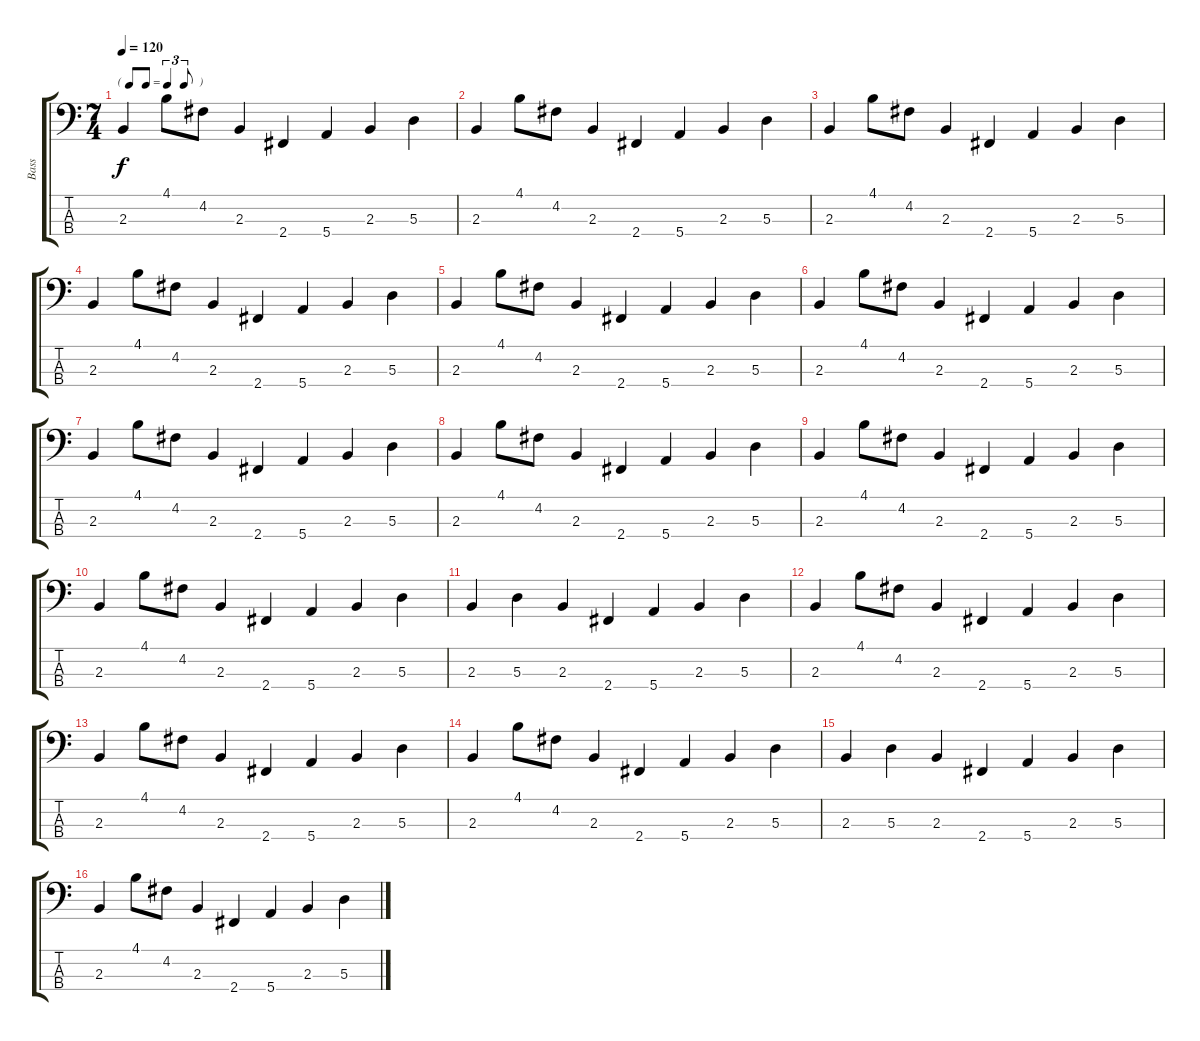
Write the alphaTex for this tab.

\track ("Bass" "Bass") {instrument electricbassfinger}
\staff {score tabs}
\tuning (G2 D2 A1 E1) {hide}
\ts (7 4)
\tf triplet8th
\tempo 120
\clef f4
\ks c
2.3.4{dy f instrument electricbassfinger} 4.1.8 4.2.8 2.3.4 2.4.4 5.4.4 2.3.4 5.3.4 |
2.3.4 4.1.8 4.2.8 2.3.4 2.4.4 5.4.4 2.3.4 5.3.4 |
2.3.4 4.1.8 4.2.8 2.3.4 2.4.4 5.4.4 2.3.4 5.3.4 |
2.3.4 4.1.8 4.2.8 2.3.4 2.4.4 5.4.4 2.3.4 5.3.4 |
2.3.4 4.1.8 4.2.8 2.3.4 2.4.4 5.4.4 2.3.4 5.3.4 |
2.3.4 4.1.8 4.2.8 2.3.4 2.4.4 5.4.4 2.3.4 5.3.4 |
2.3.4 4.1.8 4.2.8 2.3.4 2.4.4 5.4.4 2.3.4 5.3.4 |
2.3.4 4.1.8 4.2.8 2.3.4 2.4.4 5.4.4 2.3.4 5.3.4 |
2.3.4 4.1.8 4.2.8 2.3.4 2.4.4 5.4.4 2.3.4 5.3.4 |
2.3.4 4.1.8 4.2.8 2.3.4 2.4.4 5.4.4 2.3.4 5.3.4 |
2.3.4 5.3.4 2.3.4 2.4.4 5.4.4 2.3.4 5.3.4 |
2.3.4 4.1.8 4.2.8 2.3.4 2.4.4 5.4.4 2.3.4 5.3.4 |
2.3.4 4.1.8 4.2.8 2.3.4 2.4.4 5.4.4 2.3.4 5.3.4 |
2.3.4 4.1.8 4.2.8 2.3.4 2.4.4 5.4.4 2.3.4 5.3.4 |
2.3.4 5.3.4 2.3.4 2.4.4 5.4.4 2.3.4 5.3.4 |
2.3.4 4.1.8 4.2.8 2.3.4 2.4.4 5.4.4 2.3.4 5.3.4
